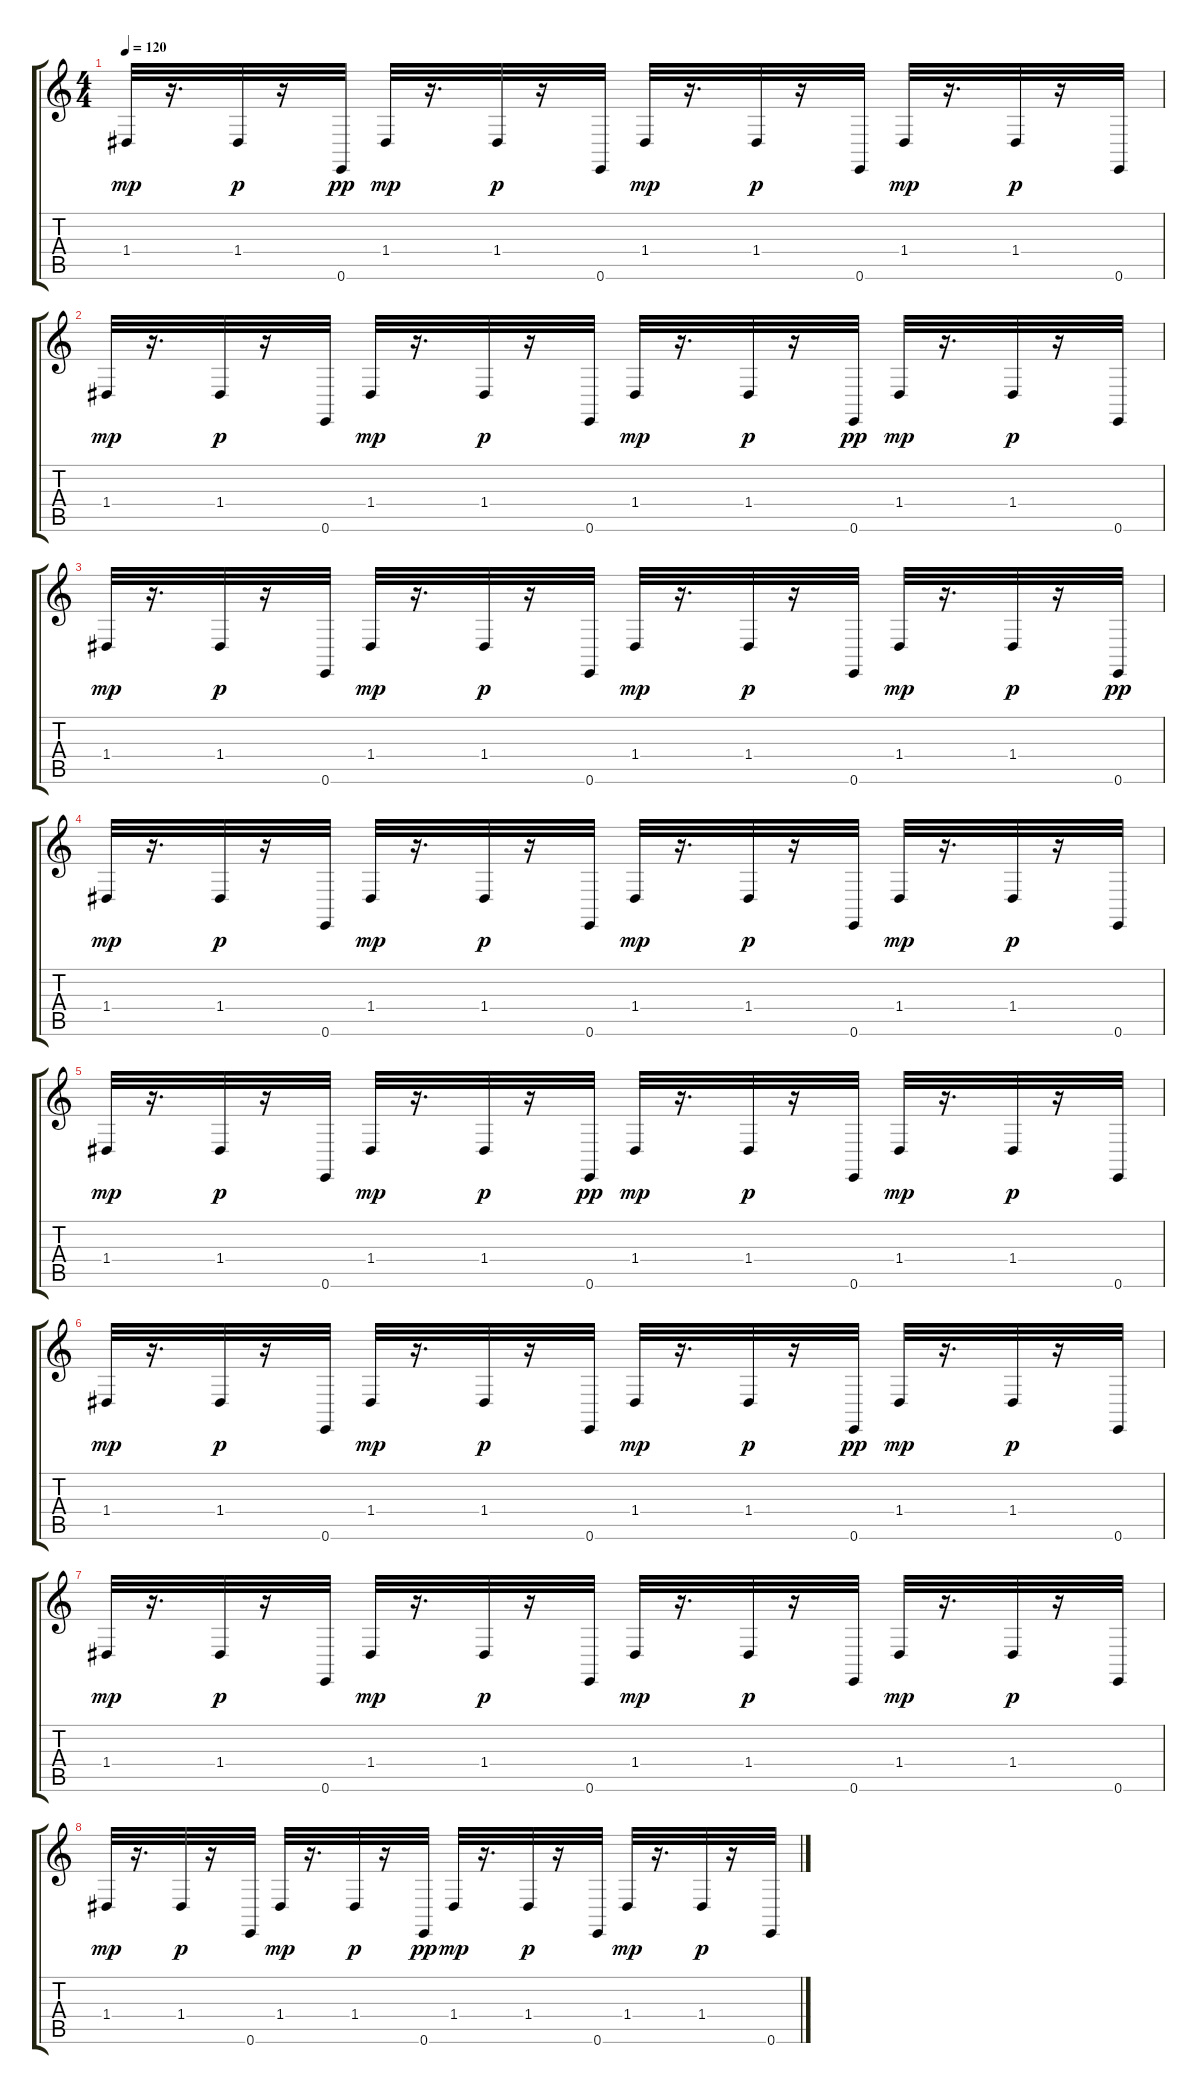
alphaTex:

\track "" {instrument violin}
\staff {score tabs}
\tuning (E4 B3 G3 D3 A2 E2) {hide}
\ts (4 4)
\tempo 120
\clef g2
\ks c
1.4.32{dy mp} r.16{d} 1.4.32{dy p} r.16 0.6.32{dy pp} 1.4.32{dy mp} r.16{d} 1.4.32{dy p} r.16 0.6.32 1.4.32{dy mp} r.16{d} 1.4.32{dy p} r.16 0.6.32 1.4.32{dy mp} r.16{d} 1.4.32{dy p} r.16 0.6.32 |
1.4.32{dy mp} r.16{d} 1.4.32{dy p} r.16 0.6.32 1.4.32{dy mp} r.16{d} 1.4.32{dy p} r.16 0.6.32 1.4.32{dy mp} r.16{d} 1.4.32{dy p} r.16 0.6.32{dy pp} 1.4.32{dy mp} r.16{d} 1.4.32{dy p} r.16 0.6.32 |
1.4.32{dy mp} r.16{d} 1.4.32{dy p} r.16 0.6.32 1.4.32{dy mp} r.16{d} 1.4.32{dy p} r.16 0.6.32 1.4.32{dy mp} r.16{d} 1.4.32{dy p} r.16 0.6.32 1.4.32{dy mp} r.16{d} 1.4.32{dy p} r.16 0.6.32{dy pp} |
1.4.32{dy mp} r.16{d} 1.4.32{dy p} r.16 0.6.32 1.4.32{dy mp} r.16{d} 1.4.32{dy p} r.16 0.6.32 1.4.32{dy mp} r.16{d} 1.4.32{dy p} r.16 0.6.32 1.4.32{dy mp} r.16{d} 1.4.32{dy p} r.16 0.6.32 |
1.4.32{dy mp} r.16{d} 1.4.32{dy p} r.16 0.6.32 1.4.32{dy mp} r.16{d} 1.4.32{dy p} r.16 0.6.32{dy pp} 1.4.32{dy mp} r.16{d} 1.4.32{dy p} r.16 0.6.32 1.4.32{dy mp} r.16{d} 1.4.32{dy p} r.16 0.6.32 |
1.4.32{dy mp} r.16{d} 1.4.32{dy p} r.16 0.6.32 1.4.32{dy mp} r.16{d} 1.4.32{dy p} r.16 0.6.32 1.4.32{dy mp} r.16{d} 1.4.32{dy p} r.16 0.6.32{dy pp} 1.4.32{dy mp} r.16{d} 1.4.32{dy p} r.16 0.6.32 |
1.4.32{dy mp} r.16{d} 1.4.32{dy p} r.16 0.6.32 1.4.32{dy mp} r.16{d} 1.4.32{dy p} r.16 0.6.32 1.4.32{dy mp} r.16{d} 1.4.32{dy p} r.16 0.6.32 1.4.32{dy mp} r.16{d} 1.4.32{dy p} r.16 0.6.32 |
1.4.32{dy mp} r.16{d} 1.4.32{dy p} r.16 0.6.32 1.4.32{dy mp} r.16{d} 1.4.32{dy p} r.16 0.6.32{dy pp} 1.4.32{dy mp} r.16{d} 1.4.32{dy p} r.16 0.6.32 1.4.32{dy mp} r.16{d} 1.4.32{dy p} r.16 0.6.32
